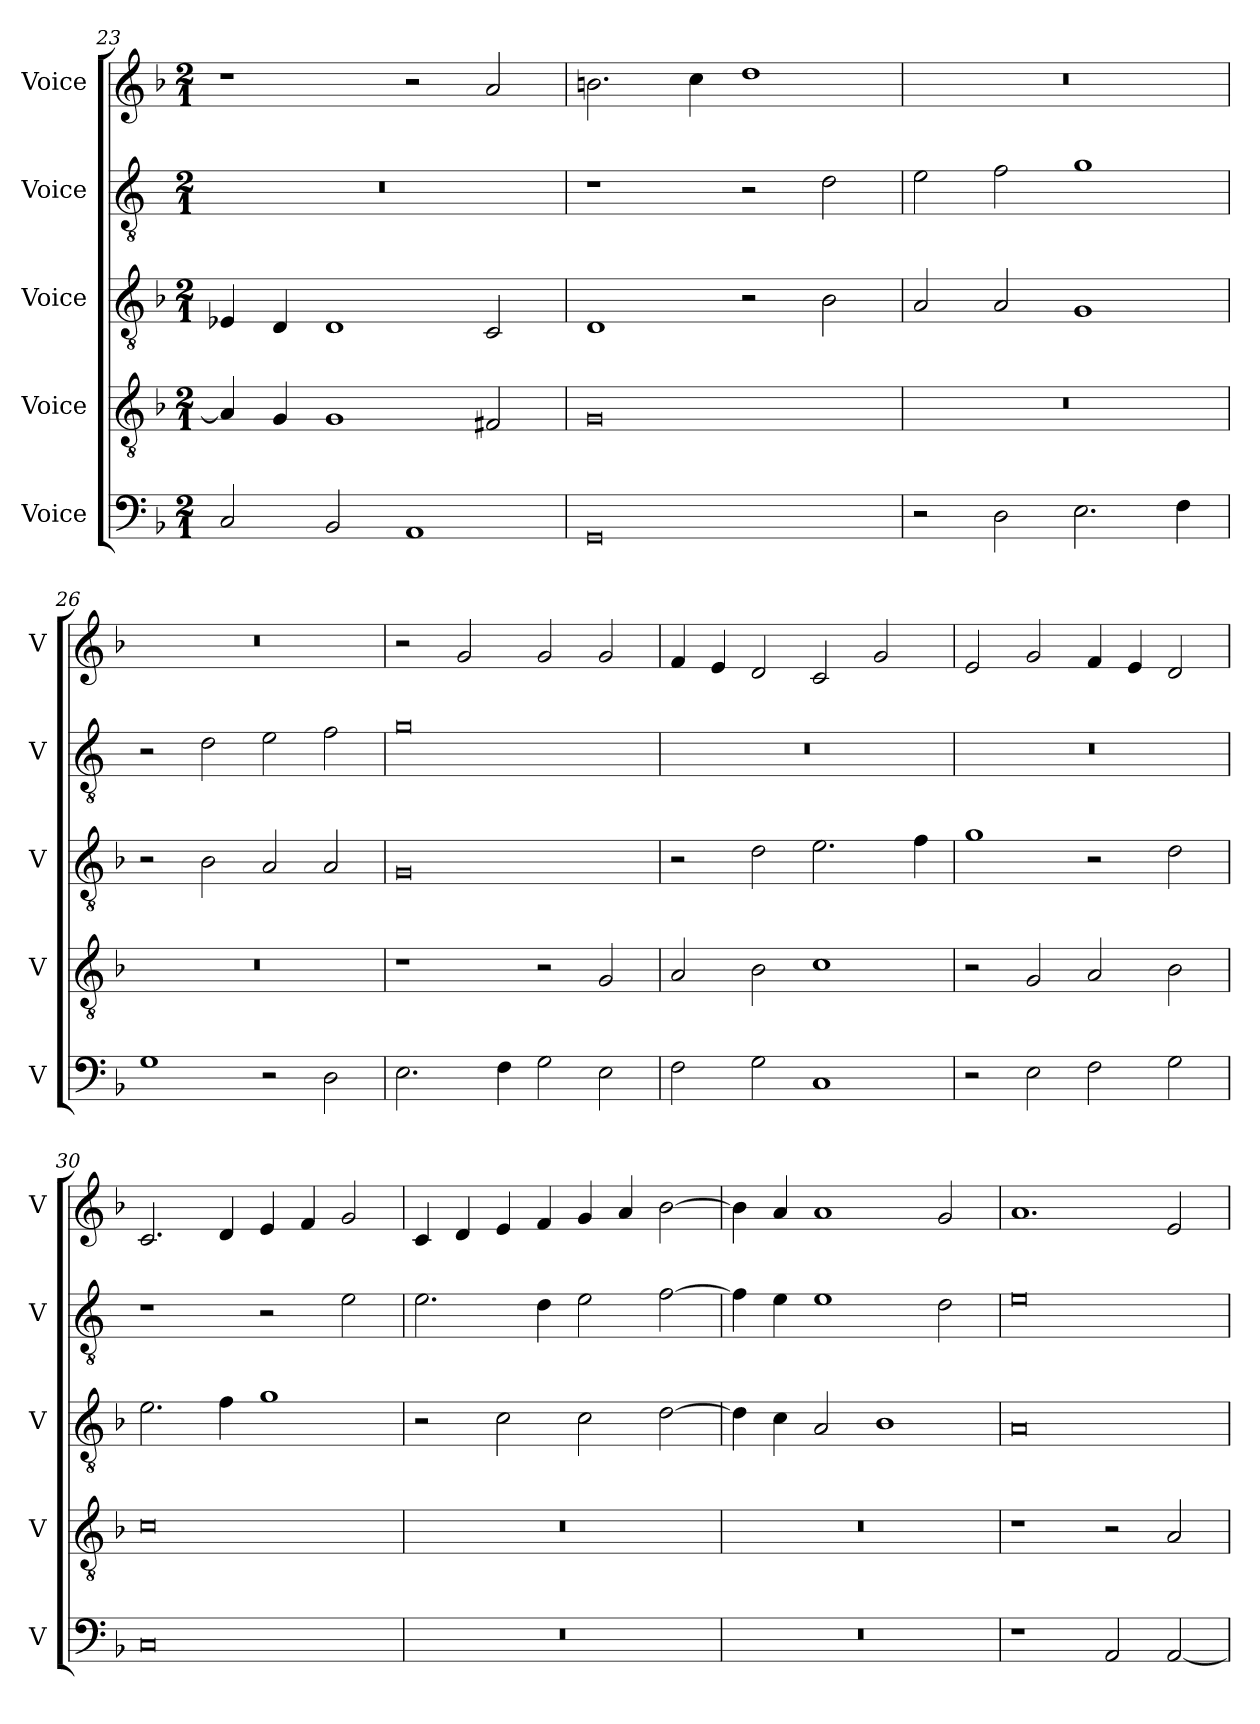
**kern	**kern	**kern	**kern	**kern
*part5	*part4	*part3	*part2	*part1
*staff5	*staff4	*staff3	*staff2	*staff1
*I"Voice	*I"Voice	*I"Voice	*I"Voice	*I"Voice
*I'V	*I'V	*I'V	*I'V	*I'V
*clefF4	*clefGv2	*clefGv2	*clefGv2	*clefG2
*k[b-]	*k[b-]	*k[b-]	*k[]	*k[b-]
*M2/1	*M2/1	*M2/1	*M2/1	*M2/1
=23	=23	=23	=23	=23
2C/	4A/]	4E-X/	0r	1r
.	4G/	4D/	.	.
2BB-/	1G	1D	.	.
1AA	.	.	.	2r
.	2F#X/	2C/	.	2a/
=24	=24	=24	=24	=24
0GG	0G	1D	1r	2.bn\
.	.	.	.	4cc\
.	.	2r	2r	1dd
.	.	2B-\	2d\	.
=25	=25	=25	=25	=25
2r	0r	2A/	2e\	0r
2D\	.	2A/	2f\	.
2.E\	.	1G	1g	.
4F\	.	.	.	.
!!LO:LB:g=z
=26	=26	=26	=26	=26
1G	0r	2r	2r	0r
.	.	2B-\	2d\	.
2r	.	2A/	2e\	.
2D\	.	2A/	2f\	.
=27	=27	=27	=27	=27
2.E\	1r	0G	0g	2r
.	.	.	.	2g/
4F\	.	.	.	.
2G\	2r	.	.	2g/
2E\	2G/	.	.	2g/
=28	=28	=28	=28	=28
2F\	2A/	2r	0r	4f/
.	.	.	.	4e/
2G\	2B-\	2d\	.	2d/
1C	1c	2.e\	.	2c/
.	.	.	.	2g/
.	.	4f\	.	.
!!LO:LB:g=z
=29	=29	=29	=29	=29
2r	2r	1g	0r	2e/
2E\	2G/	.	.	2g/
2F\	2A/	2r	.	4f/
.	.	.	.	4e/
2G\	2B-\	2d\	.	2d/
=30	=30	=30	=30	=30
0C	0c	2.e\	1r	2.c/
.	.	4f\	.	4d/
.	.	1g	2r	4e/
.	.	.	.	4f/
.	.	.	2e\	2g/
=31	=31	=31	=31	=31
0r	0r	2r	2.e\	4c/
.	.	.	.	4d/
.	.	2c\	.	4e/
.	.	.	4d\	4f/
.	.	2c\	2e\	4g/
.	.	.	.	4a/
.	.	[2d\	[2f\	[2b-\
!!LO:PB:g=z
=32	=32	=32	=32	=32
0r	0r	4d\]	4f\]	4b-\]
.	.	4c\	4e\	4a/
.	.	2A/	1e	1a
.	.	1B-	.	.
.	.	.	2d\	2g/
=33	=33	=33	=33	=33
1r	1r	0A	0e	1.a
2AA/	2r	.	.	.
[2AA/	2A/	.	.	2e/
=	=	=	=	=
*-	*-	*-	*-	*-
